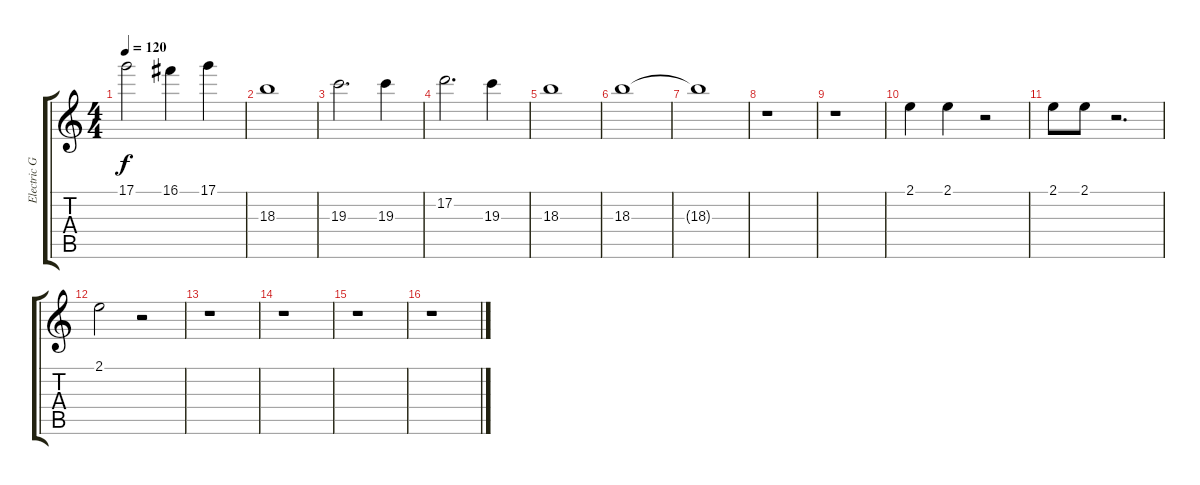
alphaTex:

\track ("Electric Guitar 1-1" "Electric G") {instrument distortionguitar}
\staff {score tabs}
\tuning (D4 A3 F3 C3 G2 D2) {hide}
\ts (4 4)
\tempo 120
\clef g2
\ks c
17.1.2{dy f} 16.1.4 17.1.4 |
18.3.1 |
19.3.2{d} 19.3.4 |
17.2.2{d} 19.3.4 |
18.3.1 |
18.3.1 |
18.3{t}.1 |
r.1 |
r.1 |
2.1.4 2.1.4 r.2 |
2.1.8 2.1.8 r.2{d} |
2.1.2 r.2 |
r.1 |
r.1 |
r.1 |
r.1
